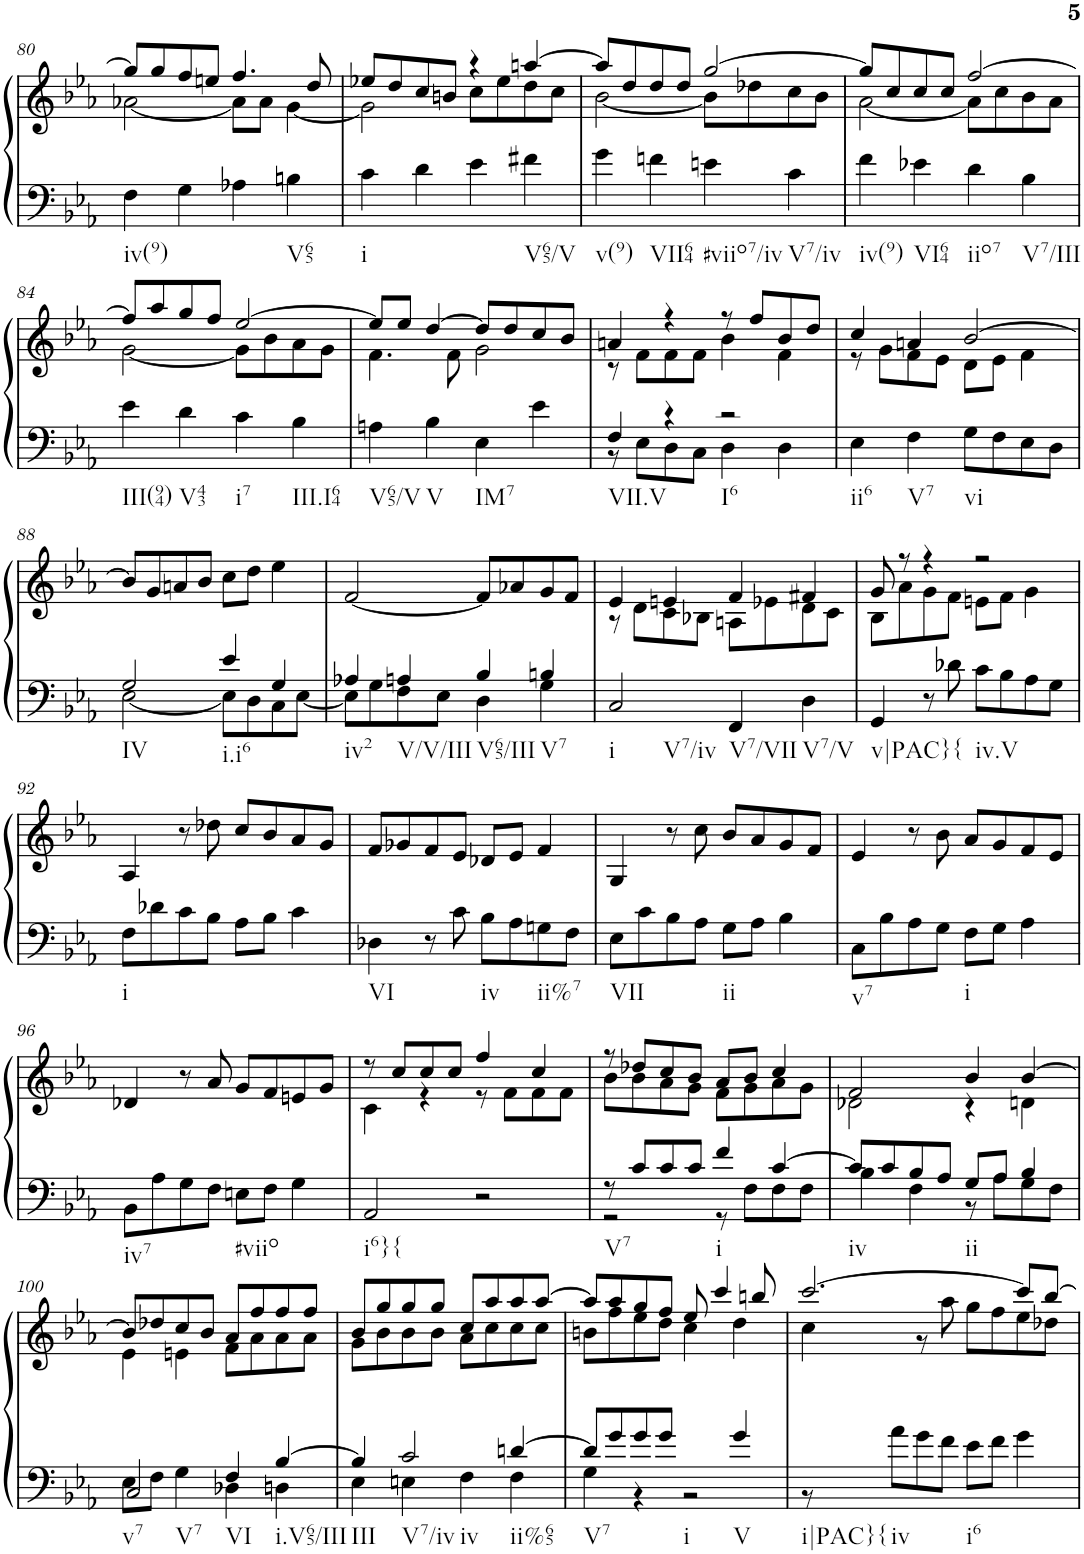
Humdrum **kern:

**kern	**kern
*part1	*part1
*staff2	*staff1
*I"Harpsichord	*
*I'Hch.	*
!!LO:PB:g=z
*clefF4	*clefG2
*k[b-e-a-]	*k[b-e-a-]
*c:	*c:
*M2/2	*M2/2
*met(c|)	*met(c|)
=80	=80
*	*^
4F\	8gg/L]	[2a-X\
.	8gg/	.
4G\	8ff/	.
.	8een/J	.
4A-X\	4.ff/	8a-\L]
.	.	8a-\J
4Bn\	.	[4g\
.	8dd/	.
=81	=81	=81
4c\	8ee-X/L	2g\]
.	8dd/	.
4d\	8cc/	.
.	8bn/J	.
4e-\	4r	8cc\L
.	.	8ee-\
4f#X\	[4aan/	8dd\
.	.	8cc\J
=82	=82	=82
4g\	8aa/L]	[2b-\
.	8dd/	.
4fn\	8dd/	.
.	8dd/J	.
4en\	[2gg/	8b-\L]
.	.	8dd-X\
4c\	.	8cc\
.	.	8b-\J
=83	=83	=83
4f\	8gg/L]	[2a-\
.	8cc/	.
4e-X\	8cc/	.
.	8cc/J	.
4d\	[2ff/	8a-\L]
.	.	8cc\
4B-\	.	8b-\
.	.	8a-\J
!!LO:LB:g=z	!!
=84	=84	=84
4e-\	8ff/L]	[2g\
.	8aa-/	.
4d\	8gg/	.
.	8ff/J	.
4c\	[2ee-/	8g\L]
.	.	8b-\
4B-\	.	8a-\
.	.	8g\J
=85	=85	=85
4An\	8ee-/L]	4.f\
.	8ee-/J	.
4B-\	[4dd/	.
.	.	8f\
4E-\	8dd/L]	2g\
.	8dd/	.
4e-\	8cc/	.
.	8b-/J	.
=86	=86	=86
*^	*	*
4F/	8r	4an/	8r
.	8E-\L	.	8f\L
4r	8D\	4r	8f\
.	8C\J	.	8f\J
2r	4D\	8r	4b-\
.	.	8ff/L	.
.	4D\	8b-/	4f\
.	.	8dd/J	.
=87	=87	=87	=87
1ryy	4E-\	4cc/	8r
.	.	.	8g\L
.	4F\	4an/	8f\
.	.	.	8e-\J
.	8G\L	[2b-/	8d\L
.	8F\	.	8e-\J
.	8E-\	.	4f\
.	8D\J	.	.
*	*	*v	*v
!!LO:LB:g=z
=88	=88	=88
2G/	[2E-\	8b-/L]
.	.	8g/
.	.	8an/
.	.	8b-/J
4e-/	8E-\L]	8cc\L
.	8D\	8dd\J
4G/	8C\	4ee-\
.	[8E-\J	.
=89	=89	=89
4A-X/	8E-\L]	[2f/
.	8G\	.
4An/	8F\	.
.	8E-\J	.
4B-/	4D\	8f/L]
.	.	8a-X/
4Bn/	4G\	8g/
.	.	8f/J
*v	*v	*
=90	=90
*	*^
2C/	4e-/	8r
.	.	8d\L
.	4en/	8c\
.	.	8B-X\J
4FF/	4f/	8An\L
.	.	8e-X\
4D\	4f#X/	8d\
.	.	8c\J
=91	=91	=91
4GG/	8g/	8B-\L
.	8r	8a-\
8r	4r	8g\
8d-X\	.	8f\J
8c\L	2r	8en\L
8B-\	.	8f\J
8A-\	.	4g\
8G\J	.	.
*	*v	*v
!!LO:LB:g=z
=92	=92
8F\L	4A-/
8d-X\	.
8c\	8r
8B-\J	8dd-X\
8A-\L	8cc/L
8B-\J	8b-/
4c\	8a-/
.	8g/J
=93	=93
4D-X\	8f/L
.	8g-X/
8r	8f/
8c\	8e-/J
8B-\L	8d-X/L
8A-\	8e-/J
8Gn\	4f/
8F\J	.
=94	=94
8E-\L	4G/
8c\	.
8B-\	8r
8A-\J	8cc\
8G\L	8b-/L
8A-\J	8a-/
4B-\	8g/
.	8f/J
=95	=95
8C\L	4e-/
8B-\	.
8A-\	8r
8G\J	8b-\
8F\L	8a-/L
8G\J	8g/
4A-\	8f/
.	8e-/J
!!LO:LB:g=z
=96	=96
8BB-\L	4d-X/
8A-\	.
8G\	8r
8F\J	8a-/
8En\L	8g/L
8F\J	8f/
4G\	8en/
.	8g/J
=97	=97
*	*^
2AA-/	8r	4c\
.	8cc/L	.
.	8cc/	4r
.	8cc/J	.
2r	4ff/	8r
.	.	8f\L
.	4cc/	8f\
.	.	8f\J
=98	=98	=98
*^	*	*
8r	2r	8r	8b-\L
8c/L	.	8dd-X/L	8b-\
8c/	.	8cc/	8a-\
8c/J	.	8b-/J	8g\J
4f/	8r	8a-/L	8f\L
.	8F\L	8b-/J	8g\
[4c/	8F\	4cc/	8a-\
.	8F\J	.	8g\J
=99	=99	=99	=99
8c/L]	4B-\	2f/	2d-X\
8c/	.	.	.
8B-/	4F\	.	.
8A-/J	.	.	.
8G/L	8r	4b-/	4r
8A-/J	8A-\L	.	.
4B-/	8G\	[4b-/	4dn\
.	8F\J	.	.
!!LO:LB:g=z	!!
=100	=100	=100	=100
2C/	8E-\L	8b-/L]	4e-\
.	8F\J	8dd-X/	.
.	4G\	8cc/	4en\
.	.	8b-/J	.
4F/	4D-X\	8a-/L	8f\L
.	.	8ff/	8a-\
[4B-/	4Dn\	8ff/	8a-\
.	.	8ff/J	8a-\J
=101	=101	=101	=101
4B-/]	4E-\	8b-/L	8g\L
.	.	8gg/	8b-\
2c/	4En\	8gg/	8b-\
.	.	8gg/J	8b-\J
.	4F\	8cc/L	8a-\L
.	.	8aa-/	8cc\
[4dn/	4F\	8aa-/	8cc\
.	.	[8aa-/J	8cc\J
=102	=102	=102	=102
8d/L]	4G\	8aa-/L]	8bn\L
8g/	.	8aa-/	8ff\
8g/	4r	8gg/	8ee-\
8g/J	.	8ff/J	8dd\J
4ryy	2r	8ee-/	4cc\
.	.	4ccc/	.
4g/	.	.	4dd\
.	.	8bbn/	.
=103	=103	=103	=103
1ryy	8r	[2.ccc/	4cc\
.	8a-\L	.	.
.	8g\	.	8r
.	8f\J	.	8aa-\
.	8e-\L	.	8gg\L
.	8f\J	.	8ff\
.	4g\	8ccc/L]	8ee-\
.	.	[8bb-/J	8dd-X\J
*v	*v	*	*
*	*v	*v
=	=
*-	*-
